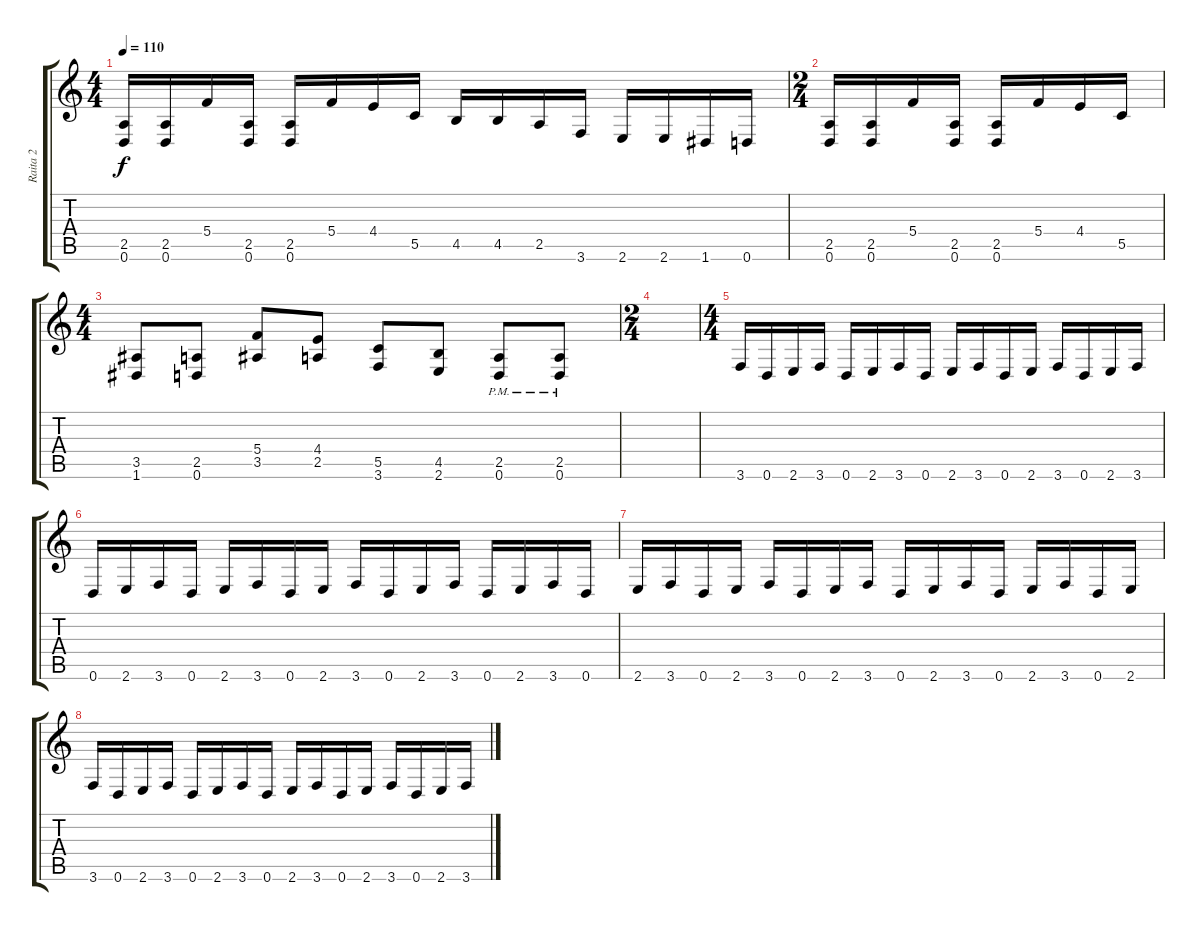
\track ("Raita 2" "Raita 2") {instrument distortionguitar}
\staff {score tabs}
\tuning (D4 A3 F3 C3 G2 D2) {hide}
\ts (4 4)
\tempo 110
\clef g2
\ks c
(2.5 0.6).16{dy f} (2.5 0.6).16 5.4.16 (2.5 0.6).16 (2.5 0.6).16 5.4.16 4.4.16 5.5.16 4.5.16 4.5.16 2.5.16 3.6.16 2.6.16 2.6.16 1.6.16 0.6.16 |
\ts (2 4)
(2.5 0.6).16 (2.5 0.6).16 5.4.16 (2.5 0.6).16 (2.5 0.6).16 5.4.16 4.4.16 5.5.16 |
\ts (4 4)
(3.5 1.6).8 (2.5 0.6).8 (5.4 3.5).8 (4.4 2.5).8 (5.5 3.6).8 (4.5 2.6).8 (2.5{pm} 0.6{pm}).8 (2.5{pm} 0.6{pm}).8 |
\ts (2 4)
|
\ts (4 4)
3.6.16 0.6.16 2.6.16 3.6.16 0.6.16 2.6.16 3.6.16 0.6.16 2.6.16 3.6.16 0.6.16 2.6.16 3.6.16 0.6.16 2.6.16 3.6.16 |
0.6.16 2.6.16 3.6.16 0.6.16 2.6.16 3.6.16 0.6.16 2.6.16 3.6.16 0.6.16 2.6.16 3.6.16 0.6.16 2.6.16 3.6.16 0.6.16 |
2.6.16 3.6.16 0.6.16 2.6.16 3.6.16 0.6.16 2.6.16 3.6.16 0.6.16 2.6.16 3.6.16 0.6.16 2.6.16 3.6.16 0.6.16 2.6.16 |
3.6.16 0.6.16 2.6.16 3.6.16 0.6.16 2.6.16 3.6.16 0.6.16 2.6.16 3.6.16 0.6.16 2.6.16 3.6.16 0.6.16 2.6.16 3.6.16
